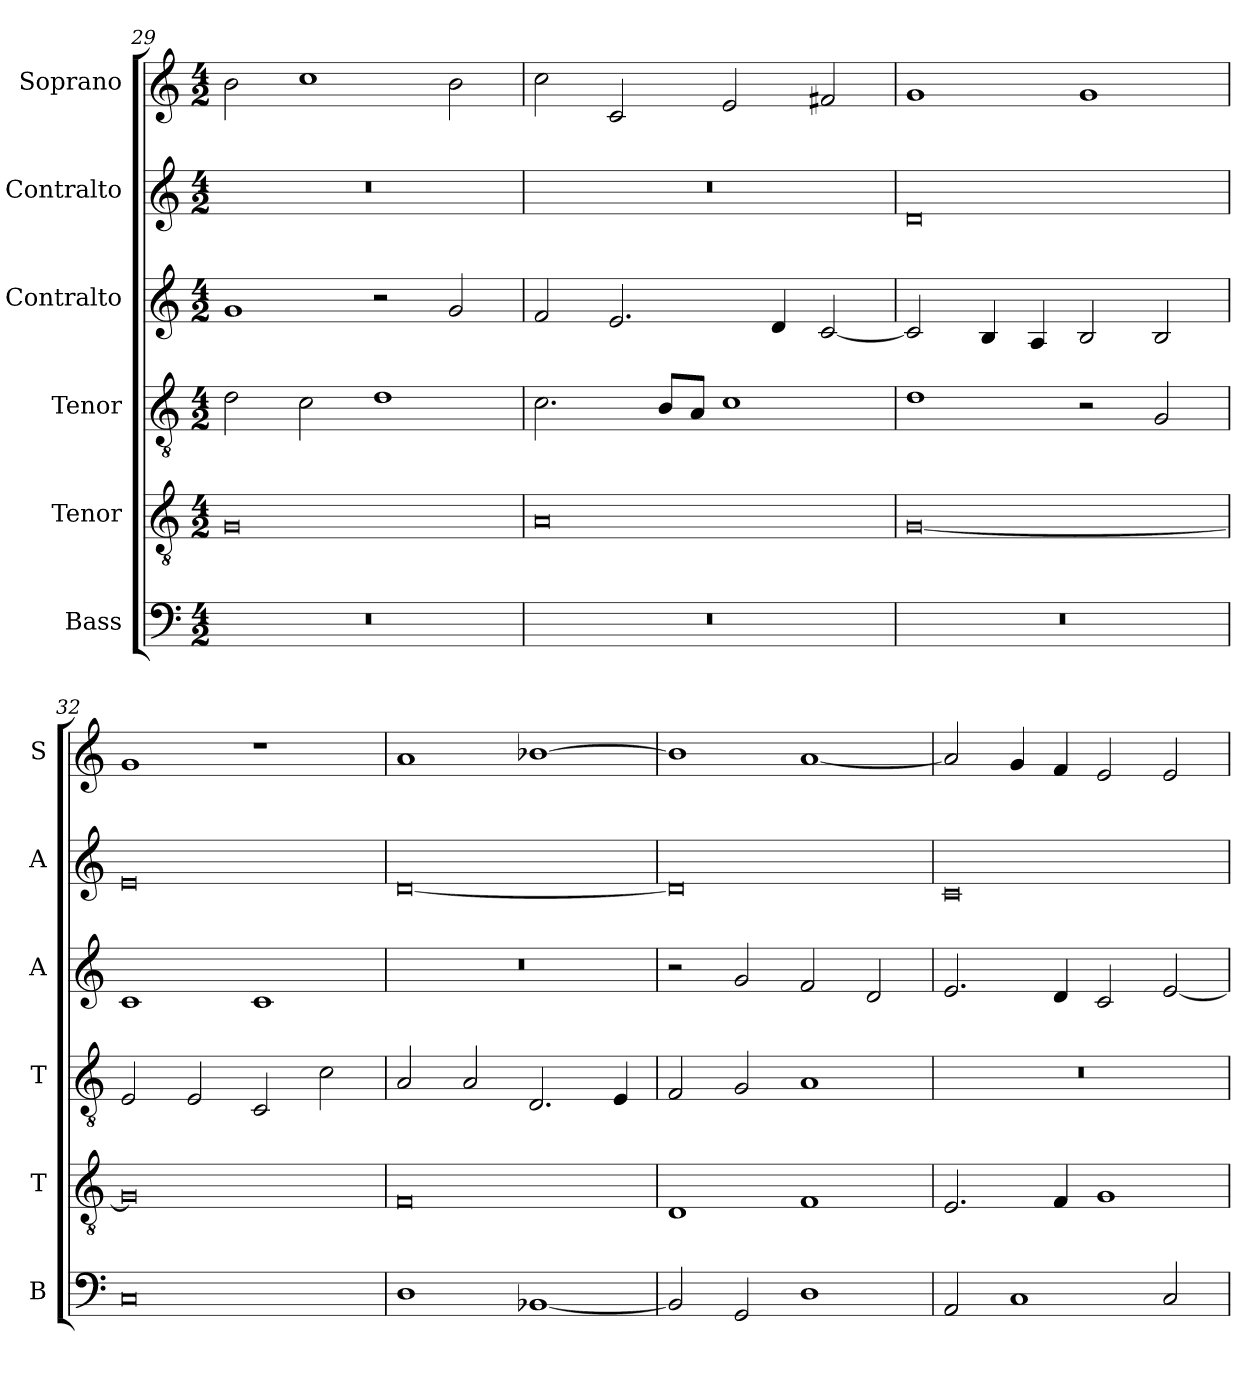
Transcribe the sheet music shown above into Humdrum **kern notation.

**kern	**kern	**kern	**kern	**kern	**kern
*part6	*part5	*part4	*part3	*part2	*part1
*staff6	*staff5	*staff4	*staff3	*staff2	*staff1
*I"Bass	*I"Tenor	*I"Tenor	*I"Contralto	*I"Contralto	*I"Soprano
*I'B	*I'T	*I'T	*I'A	*I'A	*I'S
*clefF4	*clefGv2	*clefGv2	*clefG2	*clefG2	*clefG2
*k[]	*k[]	*k[]	*k[]	*k[]	*k[]
*E:phr	*E:phr	*E:phr	*E:phr	*E:phr	*E:phr
*M4/2	*M4/2	*M4/2	*M4/2	*M4/2	*M4/2
=29	=29	=29	=29	=29	=29
0r	0G	2d	1g	0r	2b
.	.	2c	.	.	1cc
.	.	1d	2r	.	.
.	.	.	2g	.	2b
=30	=30	=30	=30	=30	=30
0r	0A	2.c	2f	0r	2cc
.	.	.	2.e	.	2c
.	.	8B/L	.	.	.
.	.	8A/J	.	.	.
.	.	1c	.	.	2e
.	.	.	4d	.	.
.	.	.	[2c	.	2f#X
=31	=31	=31	=31	=31	=31
0r	[0G	1d	2c]	0d	1g
.	.	.	4B	.	.
.	.	.	4A	.	.
.	.	2r	2B	.	1g
.	.	2G	2B	.	.
=32	=32	=32	=32	=32	=32
0C	0G]	2E	1c	0e	1g
.	.	2E	.	.	.
.	.	2C	1c	.	1r
.	.	2c	.	.	.
=33	=33	=33	=33	=33	=33
1D	0F	2A	0r	[0d	1a
.	.	2A	.	.	.
[1BB-X	.	2.D	.	.	[1b-X
.	.	4E	.	.	.
=34	=34	=34	=34	=34	=34
2BB-]	1D	2F	2r	0d]	1b-]
2GG	.	2G	2g	.	.
1D	1F	1A	2f	.	[1a
.	.	.	2d	.	.
=35	=35	=35	=35	=35	=35
2AA	2.E	0r	2.e	0c	2a]
1C	.	.	.	.	4g
.	4F	.	4d	.	4f
.	1G	.	2c	.	2e
2C	.	.	[2e	.	2e
=	=	=	=	=	=
*-	*-	*-	*-	*-	*-
